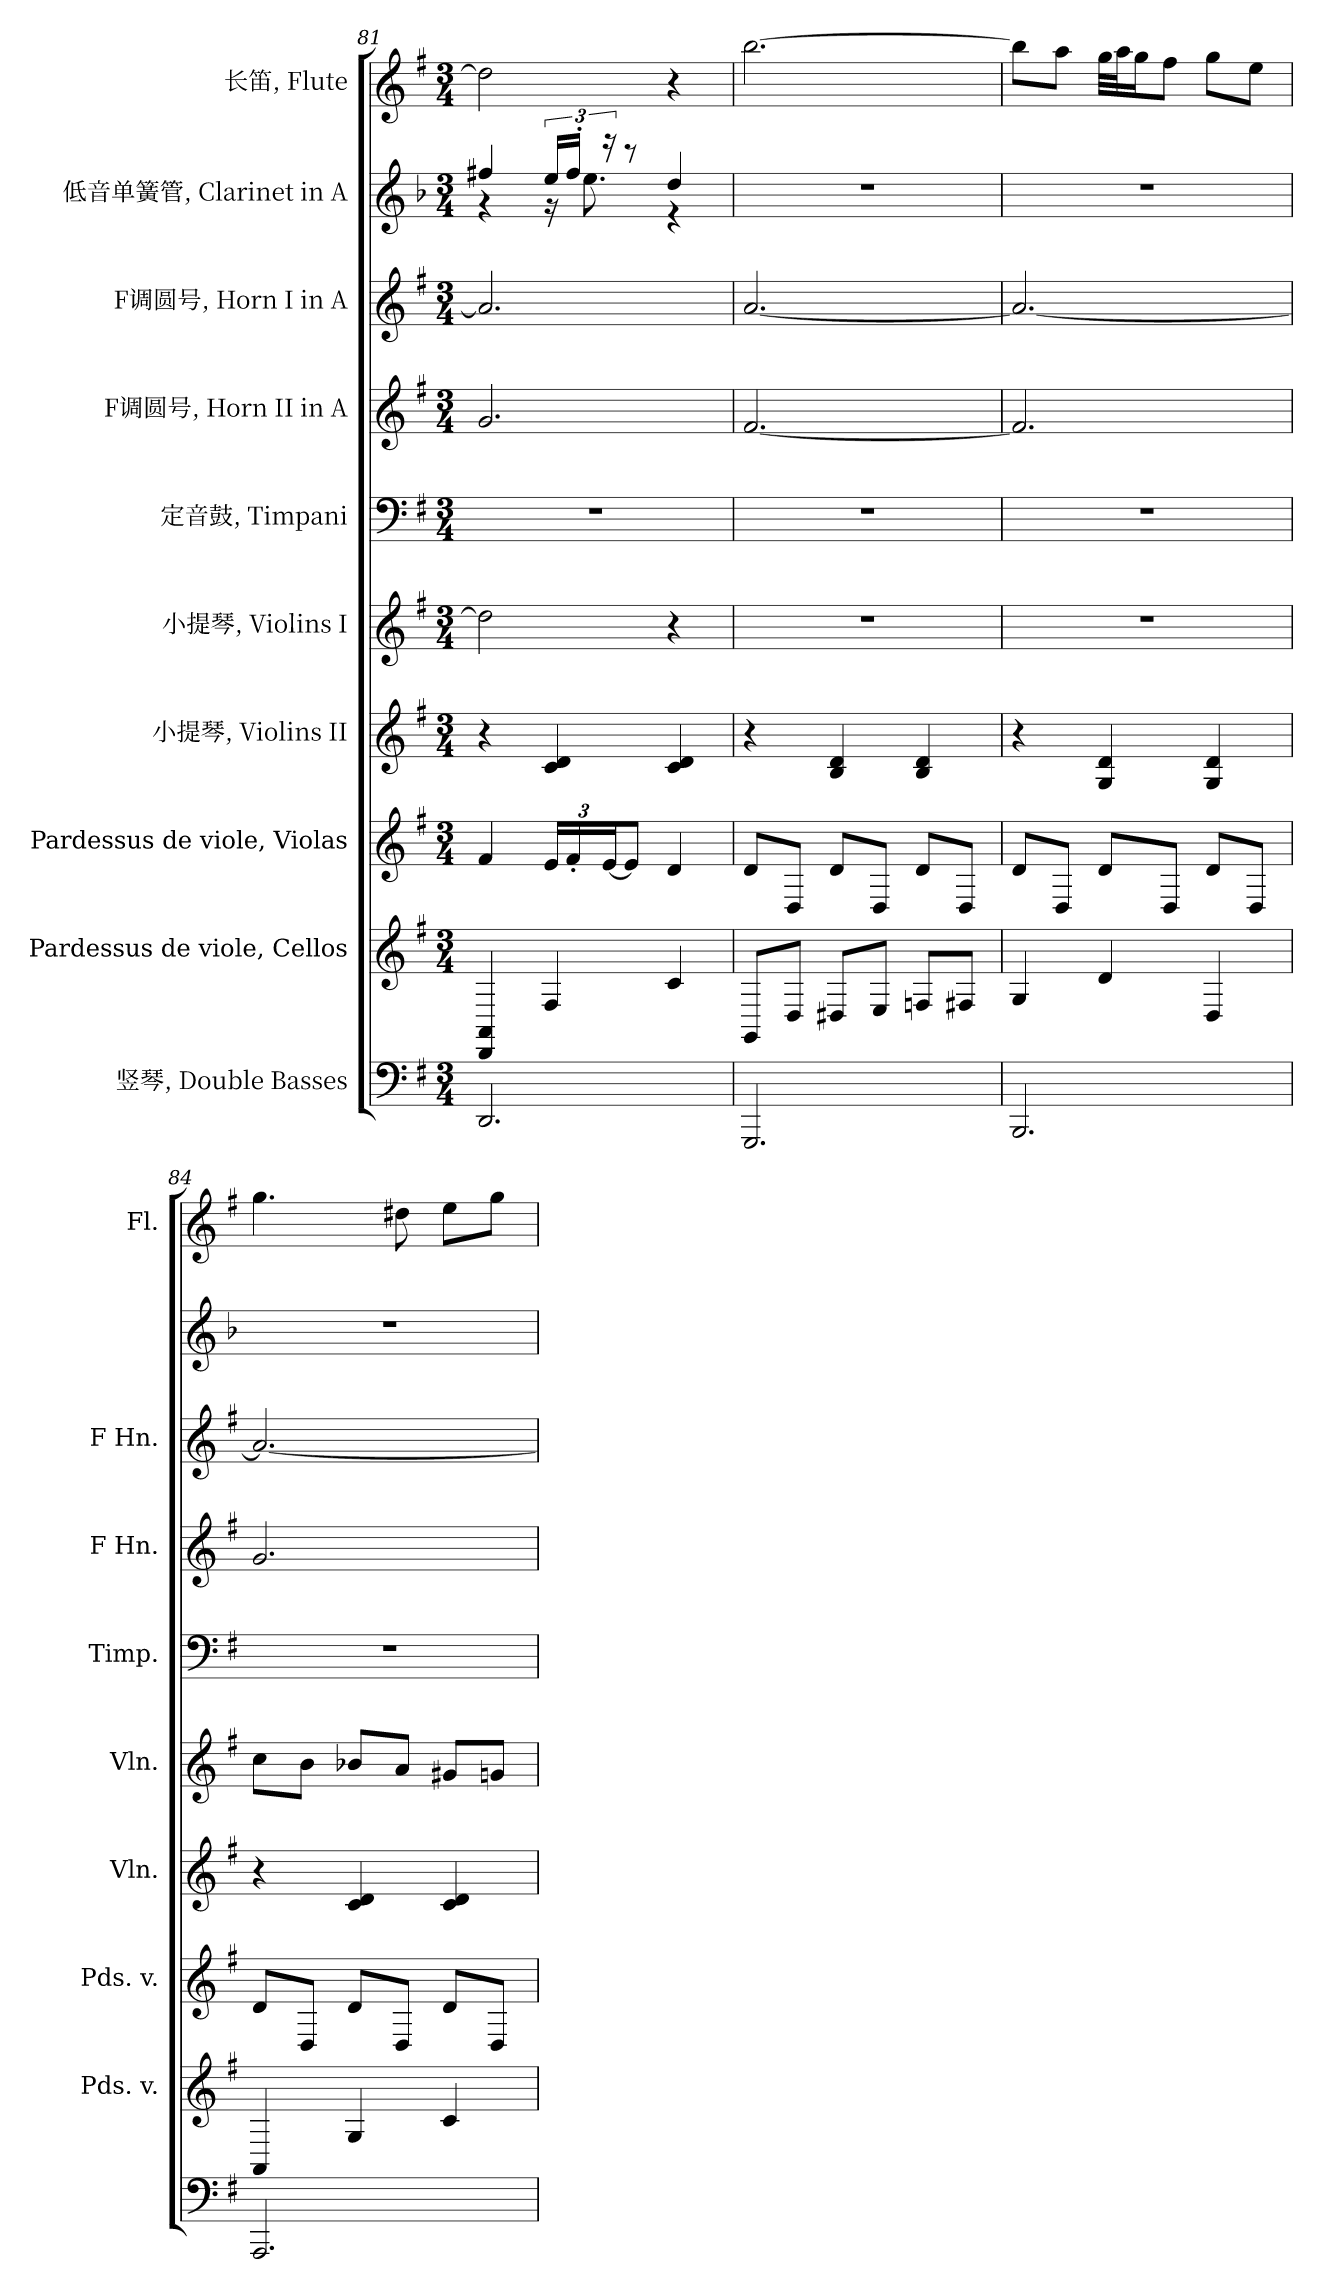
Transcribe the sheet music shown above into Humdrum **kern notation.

**kern	**kern	**kern	**kern	**kern	**kern	**kern	**kern	**kern	**kern
*part10	*part9	*part8	*part7	*part6	*part5	*part4	*part3	*part2	*part1
*staff10	*staff9	*staff8	*staff7	*staff6	*staff5	*staff4	*staff3	*staff2	*staff1
*I"竖琴, Double Basses	*I"Pardessus de viole, Cellos	*I"Pardessus de viole, Violas	*I"小提琴, Violins II	*I"小提琴, Violins I	*I"定音鼓, Timpani	*I"F调圆号, Horn II in A	*I"F调圆号, Horn I in A	*I"低音单簧管, Clarinet in A	*I"长笛, Flute
*	*I'Pds. v.	*I'Pds. v.	*I'Vln.	*I'Vln.	*I'Timp.	*I'F Hn.	*I'F Hn.	*	*I'Fl.
*clefF4	*clefG2	*clefG2	*clefG2	*clefG2	*clefF4	*clefG2	*clefG2	*clefG2	*clefG2
*	*	*	*	*	*	*ITrd4c7	*ITrd4c7	*ITrd8c14	*
*k[f#]	*k[f#]	*k[f#]	*k[f#]	*k[f#]	*k[f#]	*k[]	*k[]	*k[b-]	*k[f#]
*M3/4	*M3/4	*M3/4	*M3/4	*M3/4	*M3/4	*M3/4	*M3/4	*M3/4	*M3/4
*MM110	*MM110	*MM110	*MM110	*MM110	*MM110	*MM110	*MM110	*MM110	*MM110
=81	=81	=81	=81	=81	=81	=81	=81	=81	=81
*	*	*	*	*	*	*	*	*^	*
2.DD/	4DD/ 4AA/	4f#/	4r	2dd\]	2.r	2.c/	2.d/]	4f#X/	4r	2dd\]
*	*	*Xbrackettup	*	*	*	*	*	*	*	*
.	4F#/	24e/LL	4c/ 4d/	.	.	.	.	24e/LL	16r	.
.	.	24f#'/	.	.	.	.	.	24f#'/JJ	.	.
.	.	.	.	.	.	.	.	.	8.e\	.
.	.	[24e/J	.	.	.	.	.	24r	.	.
.	.	8e/J]	.	.	.	.	.	8r	.	.
.	4c/	4d/	4c/ 4d/	4r	.	.	.	4d/	4r	4r
*	*	*	*	*	*	*	*	*v	*v	*
=82	=82	=82	=82	=82	=82	=82	=82	=82	=82
*	*	*	*	*	*	*	*	*	*MM105
2.GGG/	8GG/L	8d/L	4r	2.r	2.r	[2.B/	[2.d/	2.r	[2.bb\
.	8D/J	8D/J	.	.	.	.	.	.	.
.	8D#X/L	8d/L	4B/ 4d/	.	.	.	.	.	.
.	8E/J	8D/J	.	.	.	.	.	.	.
.	8Fn/L	8d/L	4B/ 4d/	.	.	.	.	.	.
.	8F#X/J	8D/J	.	.	.	.	.	.	.
!!LO:PB:g=z
=83	=83	=83	=83	=83	=83	=83	=83	=83	=83
*	*	*	*	*	*	*	*	*	*MM110
2.BBB/	4G/	8d/L	4r	2.r	2.r	2.B/]	2.d/_	2.r	8bb\L]
.	.	8D/J	.	.	.	.	.	.	8aa\J
.	4d/	8d/L	4G/ 4d/	.	.	.	.	.	32gg\LLL
.	.	.	.	.	.	.	.	.	32aa\J
.	.	.	.	.	.	.	.	.	16gg\J
.	.	8D/J	.	.	.	.	.	.	8ff#\J
*	*	*	*	*	*	*	*	*	*MM125
.	4D/	8d/L	4G/ 4d/	.	.	.	.	.	8gg\L
.	.	8D/J	.	.	.	.	.	.	8ee\J
=84	=84	=84	=84	=84	=84	=84	=84	=84	=84
*	*	*	*	*	*	*	*	*	*MM110
2.AAA/	4AA/	8d/L	4r	8cc\L	2.r	2.c/	2.d/_	2.r	4.gg\
.	.	8D/J	.	8b\J	.	.	.	.	.
.	4G/	8d/L	4c/ 4d/	8b-X/L	.	.	.	.	.
.	.	8D/J	.	8a/J	.	.	.	.	8dd#X\
*	*	*	*	*	*	*	*	*	*MM125
.	4c/	8d/L	4c/ 4d/	8g#X/L	.	.	.	.	8ee\L
.	.	8D/J	.	8gn/J	.	.	.	.	8gg\J
=	=	=	=	=	=	=	=	=	=
*-	*-	*-	*-	*-	*-	*-	*-	*-	*-
